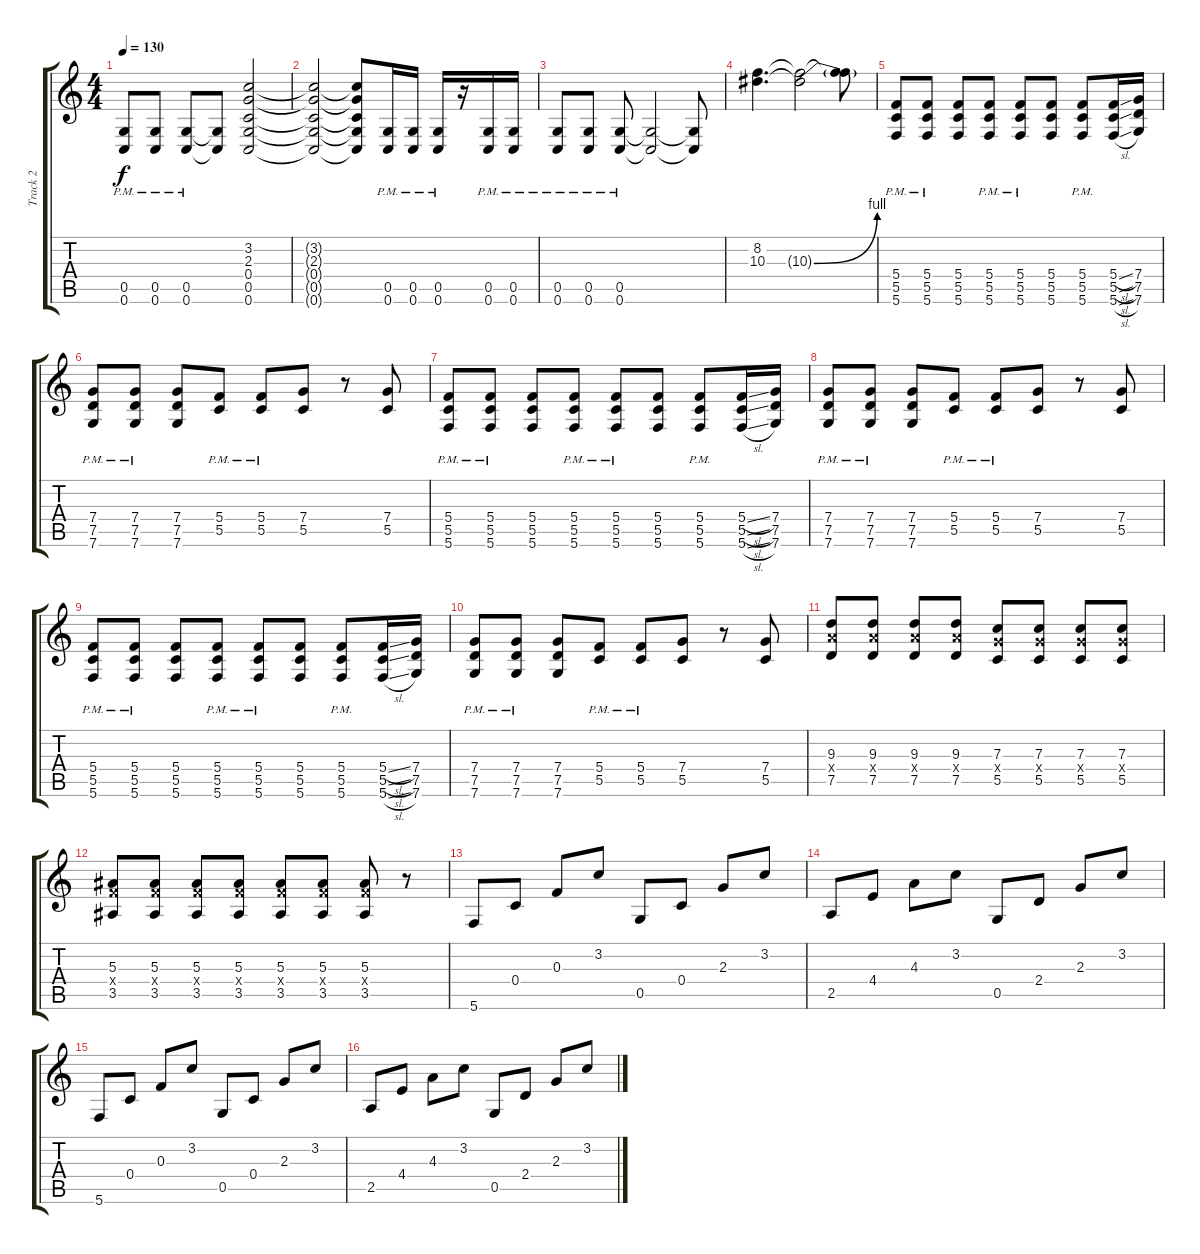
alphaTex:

\track ("Track 2" "Track 2") {instrument distortionguitar}
\staff {score tabs}
\tuning (D4 A3 F3 C3 G2 C2) {hide}
\ts (4 4)
\tempo 130
\clef g2
\ks c
(0.5{pm} 0.6{pm}).8{dy f} (0.5{pm} 0.6{pm}).8 (0.5{pm} 0.6{pm}).8 (0.5{t} 0.6{t}).8 (3.2 2.3 0.4 0.5 0.6).2 |
(3.2{t} 2.3{t} 0.4{t} 0.5{t} 0.6{t}).2 (3.2{t} 2.3{t} 0.4{t} 0.5{t} 0.6{t}).8 (0.5{pm} 0.6{pm}).16 (0.5{pm} 0.6{pm}).16 (0.5{pm} 0.6{pm}).16 r.16 (0.5{pm} 0.6{pm}).16 (0.5{pm} 0.6{pm}).16 |
(0.5{pm} 0.6{pm}).8 (0.5{pm} 0.6{pm}).8 (0.5{pm} 0.6{pm}).8 (0.5{t} 0.6{t}).2 (0.5{t} 0.6{t}).8 |
(8.2 10.3).4{d} (8.2{t} 10.3{be (bend 0 0 60 4) t}).2 (8.2{t} 10.3{t}).8 |
(5.4{pm} 5.5{pm} 5.6{pm}).8 (5.4{pm} 5.5{pm} 5.6{pm}).8 (5.4 5.5 5.6).8 (5.4{pm} 5.5{pm} 5.6{pm}).8 (5.4{pm} 5.5{pm} 5.6{pm}).8 (5.4 5.5 5.6).8 (5.4{pm} 5.5{pm} 5.6{pm}).8 (5.4{sl} 5.5{sl} 5.6{sl}).16 (7.4 7.5 7.6).16 |
(7.4{pm} 7.5{pm} 7.6{pm}).8 (7.4{pm} 7.5{pm} 7.6{pm}).8 (7.4 7.5 7.6).8 (5.4{pm} 5.5{pm}).8 (5.4{pm} 5.5{pm}).8 (7.4 5.5).8 r.8 (7.4 5.5).8 |
(5.4{pm} 5.5{pm} 5.6{pm}).8 (5.4{pm} 5.5{pm} 5.6{pm}).8 (5.4 5.5 5.6).8 (5.4{pm} 5.5{pm} 5.6{pm}).8 (5.4{pm} 5.5{pm} 5.6{pm}).8 (5.4 5.5 5.6).8 (5.4{pm} 5.5{pm} 5.6{pm}).8 (5.4{sl} 5.5{sl} 5.6{sl}).16 (7.4 7.5 7.6).16 |
(7.4{pm} 7.5{pm} 7.6{pm}).8 (7.4{pm} 7.5{pm} 7.6{pm}).8 (7.4 7.5 7.6).8 (5.4{pm} 5.5{pm}).8 (5.4{pm} 5.5{pm}).8 (7.4 5.5).8 r.8 (7.4 5.5).8 |
(5.4{pm} 5.5{pm} 5.6{pm}).8 (5.4{pm} 5.5{pm} 5.6{pm}).8 (5.4 5.5 5.6).8 (5.4{pm} 5.5{pm} 5.6{pm}).8 (5.4{pm} 5.5{pm} 5.6{pm}).8 (5.4 5.5 5.6).8 (5.4{pm} 5.5{pm} 5.6{pm}).8 (5.4{sl} 5.5{sl} 5.6{sl}).16 (7.4 7.5 7.6).16 |
(7.4{pm} 7.5{pm} 7.6{pm}).8 (7.4{pm} 7.5{pm} 7.6{pm}).8 (7.4 7.5 7.6).8 (5.4{pm} 5.5{pm}).8 (5.4{pm} 5.5{pm}).8 (7.4 5.5).8 r.8 (7.4 5.5).8 |
(9.3 9.4{x} 7.5).8 (9.3 9.4{x} 7.5).8 (9.3 9.4{x} 7.5).8 (9.3 9.4{x} 7.5).8 (7.3 7.4{x} 5.5).8 (7.3 7.4{x} 5.5).8 (7.3 7.4{x} 5.5).8 (7.3 7.4{x} 5.5).8 |
(5.3 5.4{x} 3.5).8 (5.3 5.4{x} 3.5).8 (5.3 5.4{x} 3.5).8 (5.3 5.4{x} 3.5).8 (5.3 5.4{x} 3.5).8 (5.3 5.4{x} 3.5).8 (5.3 5.4{x} 3.5).8 r.8 |
5.6.8{volume 13 instrument acousticguitarsteel} 0.4.8 0.3.8 3.2.8 0.5.8 0.4.8 2.3.8 3.2.8 |
2.5.8 4.4.8 4.3.8 3.2.8 0.5.8 2.4.8 2.3.8 3.2.8 |
5.6.8 0.4.8 0.3.8 3.2.8 0.5.8 0.4.8 2.3.8 3.2.8 |
2.5.8 4.4.8 4.3.8 3.2.8 0.5.8 2.4.8 2.3.8 3.2.8
